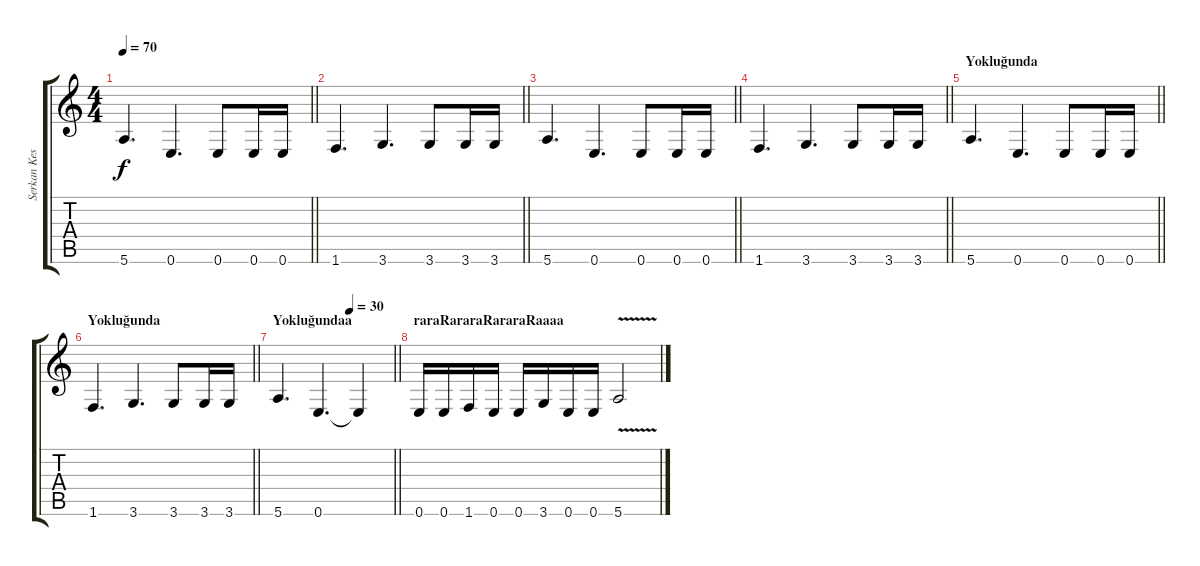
\track ("Serkan Keskin - İsmail Abi (Bass)" "Serkan Kes") {instrument electricbassfinger}
\staff {score tabs}
\tuning (E4 B3 G3 D3 A2 E2) {hide}
\ts (4 4)
\tempo 70
\clef g2
\barLineRight lightlight
\ks c
5.6.4{d dy f} 0.6.4{d} 0.6.8 0.6.16 0.6.16 |
\barLineRight lightlight
1.6.4{d} 3.6.4{d} 3.6.8 3.6.16 3.6.16 |
\barLineRight lightlight
5.6.4{d} 0.6.4{d} 0.6.8 0.6.16 0.6.16 |
\barLineRight lightlight
1.6.4{d} 3.6.4{d} 3.6.8 3.6.16 3.6.16 |
\section ("" "Yokluğunda")
\barLineRight lightlight
5.6.4{d} 0.6.4{d} 0.6.8 0.6.16 0.6.16 |
\section ("" "Yokluğunda")
\barLineRight lightlight
1.6.4{d} 3.6.4{d} 3.6.8 3.6.16 3.6.16 |
\section ("" "Yokluğundaa")
\tempo (30 0.625)
\barLineRight lightlight
5.6.4{d} 0.6.4{d} 0.6{t}.4 |
\section ("" "raraRararaRararaRaaaa")
0.6.16 0.6.16 1.6.16 0.6.16 0.6.16 3.6.16 0.6.16 0.6.16 5.6{v}.2{volume 0}
